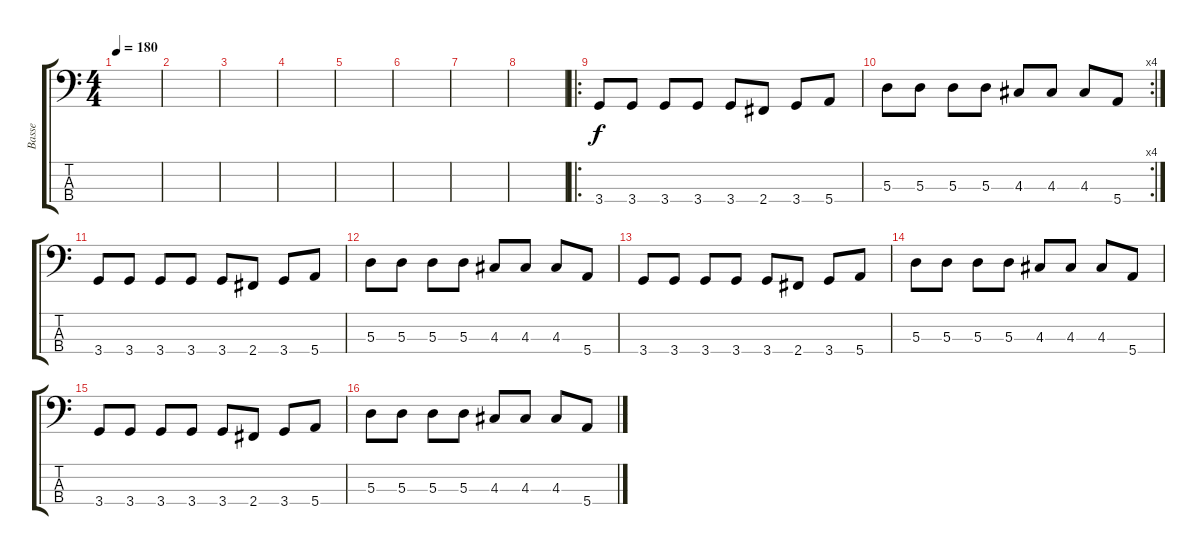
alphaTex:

\track ("Basse" "Basse") {instrument electricbassfinger}
\staff {score tabs}
\tuning (G2 D2 A1 E1) {hide}
\ts (4 4)
\tempo 180
\clef f4
\ks c
|
|
|
|
|
|
|
|
\ro
3.4.8 3.4.8 3.4.8 3.4.8 3.4.8 2.4.8 3.4.8 5.4.8 |
\rc 4
5.3.8 5.3.8 5.3.8 5.3.8 4.3.8 4.3.8 4.3.8 5.4.8 |
3.4.8 3.4.8 3.4.8 3.4.8 3.4.8 2.4.8 3.4.8 5.4.8 |
5.3.8 5.3.8 5.3.8 5.3.8 4.3.8 4.3.8 4.3.8 5.4.8 |
3.4.8 3.4.8 3.4.8 3.4.8 3.4.8 2.4.8 3.4.8 5.4.8 |
5.3.8 5.3.8 5.3.8 5.3.8 4.3.8 4.3.8 4.3.8 5.4.8 |
3.4.8 3.4.8 3.4.8 3.4.8 3.4.8 2.4.8 3.4.8 5.4.8 |
5.3.8 5.3.8 5.3.8 5.3.8 4.3.8 4.3.8 4.3.8 5.4.8
